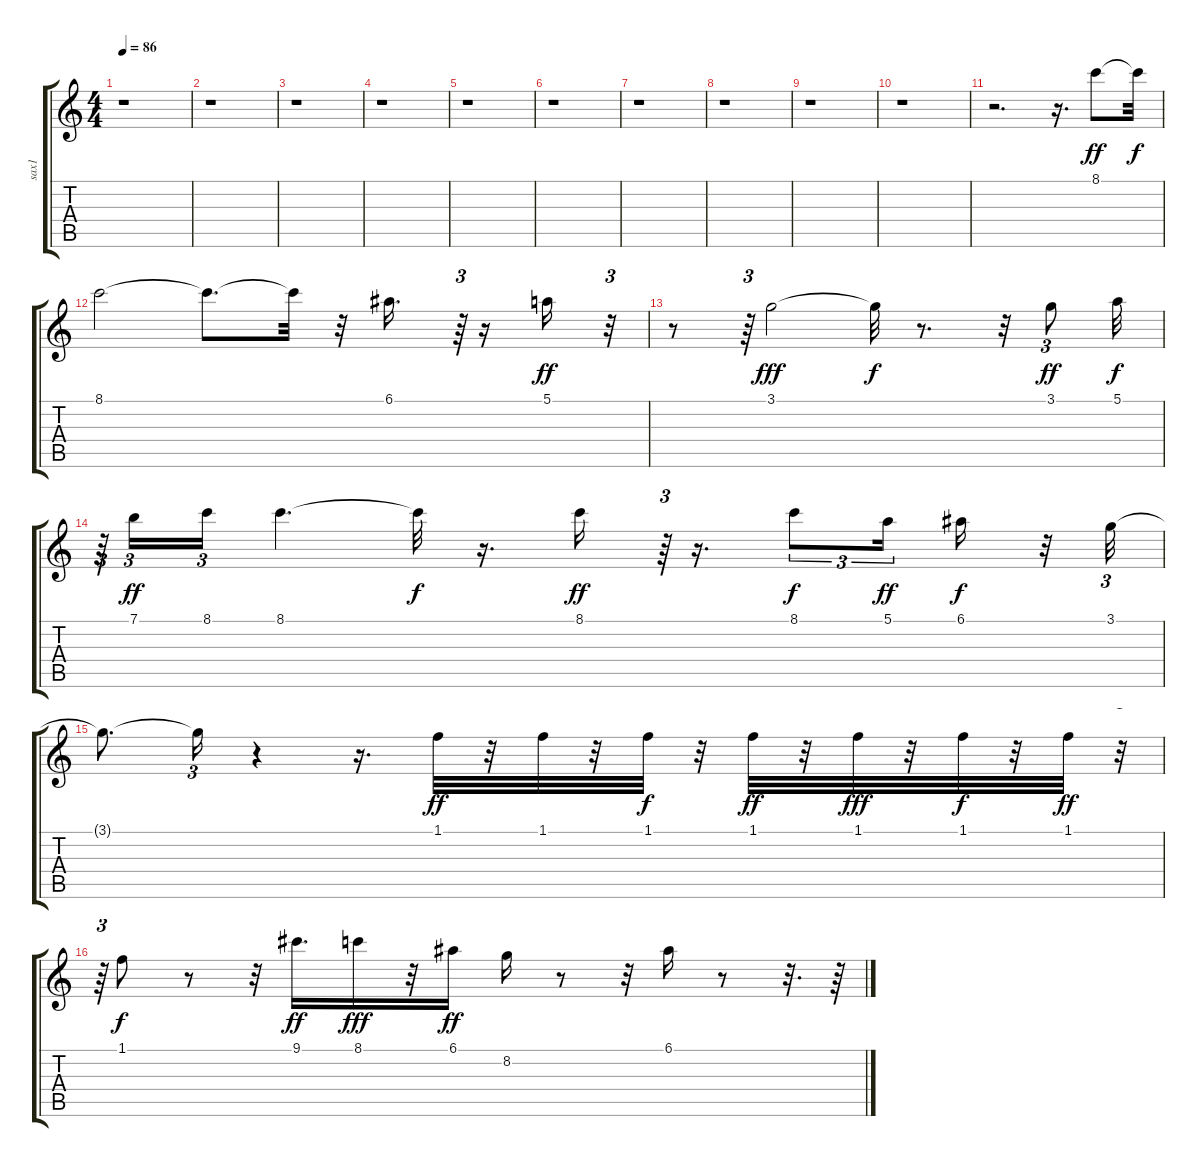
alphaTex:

\track ("sax1" "sax1") {instrument distortionguitar}
\staff {score tabs}
\tuning (E4 B3 G3 D3 A2 E2) {hide}
\ts (4 4)
\tempo 86
\clef g2
\ks c
r.1{dy ff} |
r.1 |
r.1 |
r.1 |
r.1 |
r.1 |
r.1 |
r.1 |
r.1 |
r.1 |
r.2{d} r.16{d} 8.1.8 8.1{t}.32{dy f} |
8.1.2 8.1{t}.8{d} 8.1{t}.32 r.32 6.1.16{d} r.64{tu (3 2)} r.16 5.1.16{dy ff} r.32{tu (3 2)} |
r.8 r.64{tu (3 2)} 3.1.2{dy fff} 3.1{t}.32{dy f} r.8{d} r.32 3.1.8{tu (3 2) dy ff} 5.1.32{dy f} |
r.64{tu (3 2)} 7.1.16{tu (3 2) dy ff} 8.1.16{tu (3 2)} 8.1.4{d} 8.1{t}.32{dy f} r.16{d} 8.1.16{dy ff} r.64{tu (3 2)} r.16{d} 8.1.8{tu (3 2) dy f} 5.1.16{tu (3 2) dy ff} 6.1.16{dy f} r.32 3.1.32{tu (3 2)} |
3.1{t}.8{d} 3.1{t}.16{tu (3 2)} r.4 r.16{d} 1.1.32{dy ff} r.32 1.1.32 r.32 1.1.32{dy f} r.32 1.1.32{dy ff} r.32 1.1.32{dy fff} r.32 1.1.32{dy f} r.32 1.1.32{dy ff} r.32{tu (3 2)} |
r.64{tu (3 2)} 1.1.8{dy f} r.8 r.32 9.1.16{d dy ff} 8.1.16{dy fff} r.32 6.1.16{dy ff} 8.2.16 r.8 r.32 6.1.16 r.8 r.32{d} r.64
